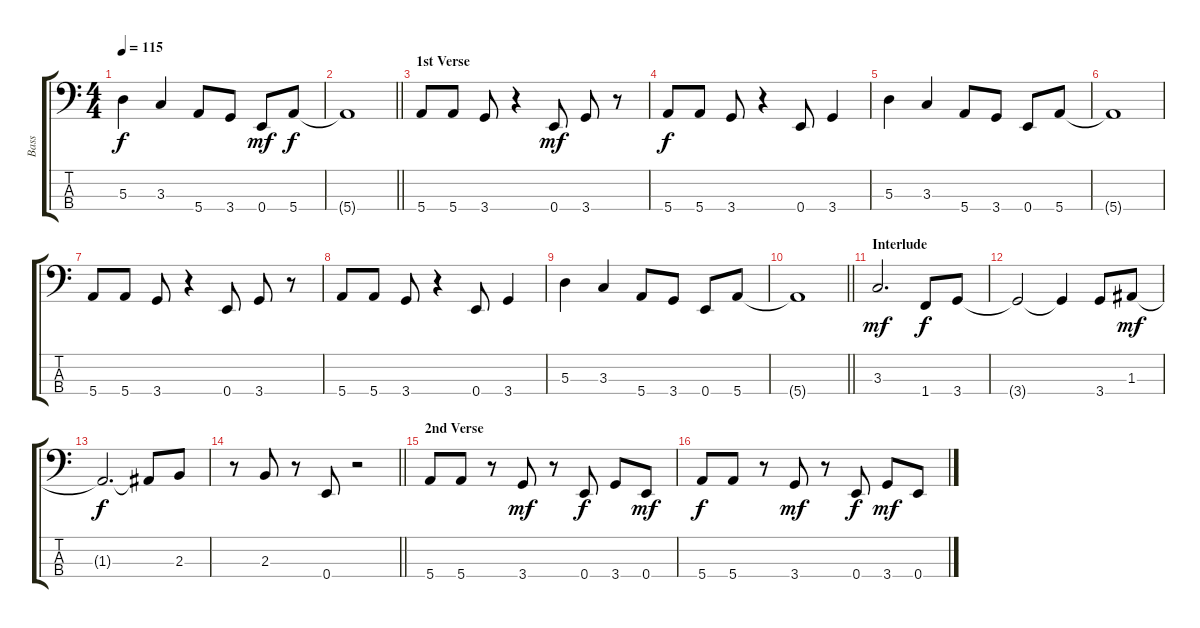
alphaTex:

\track ("Bass" "Bass") {instrument electricbasspick}
\staff {score tabs}
\tuning (G2 D2 A1 E1) {hide}
\ts (4 4)
\tempo 115
\clef f4
\ks c
5.3.4{dy f} 3.3.4 5.4.8 3.4.8 0.4.8{dy mf} 5.4.8{dy f} |
\barLineRight lightlight
5.4{t}.1 |
\section ("" "1st Verse")
5.4.8 5.4.8 3.4.8 r.4 0.4.8{dy mf} 3.4.8 r.8 |
5.4.8{dy f} 5.4.8 3.4.8 r.4 0.4.8 3.4.4 |
5.3.4 3.3.4 5.4.8 3.4.8 0.4.8 5.4.8 |
5.4{t}.1 |
5.4.8 5.4.8 3.4.8 r.4 0.4.8 3.4.8 r.8 |
5.4.8 5.4.8 3.4.8 r.4 0.4.8 3.4.4 |
5.3.4 3.3.4 5.4.8 3.4.8 0.4.8 5.4.8 |
\barLineRight lightlight
5.4{t}.1 |
\section ("" "Interlude")
3.3.2{d dy mf} 1.4.8{dy f} 3.4.8 |
3.4{t}.2 3.4{t}.4 3.4.8 1.3.8{dy mf} |
1.3{t}.2{d dy f} 1.3{t}.8 2.3.8 |
\barLineRight lightlight
r.8 2.3.8 r.8 0.4.8 r.2 |
\section ("" "2nd Verse")
5.4.8 5.4.8 r.8 3.4.8{dy mf} r.8 0.4.8{dy f} 3.4.8 0.4.8{dy mf} |
5.4.8{dy f} 5.4.8 r.8 3.4.8{dy mf} r.8 0.4.8{dy f} 3.4.8{dy mf} 0.4.8
